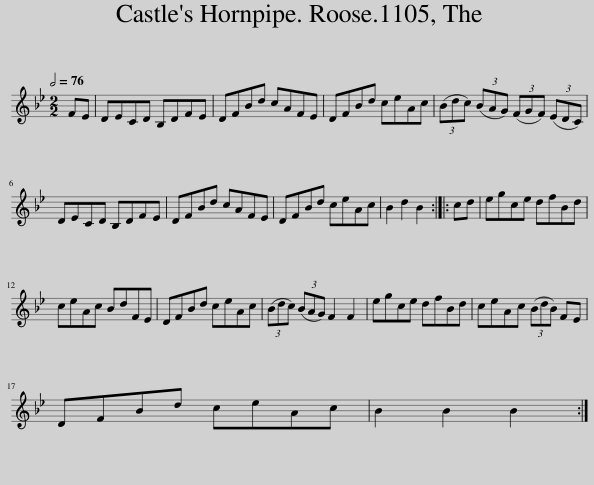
X:1
L:1/8
Q:1/2=76
M:2/2
I:linebreak $
K:Bb
V:1 treble
V:1
 FE | DECD B,DFE | DFBd cAFE | DFBd ceAc | (3(Bdc) (3(BAG) (3(FGF) (3(EDC) |$ %5
 DECD B,DFE | DFBd cAFE | DFBd ceAc | B2 d2 B2 :: cd | %10
 egce dfBd |$ ceAc BdFE | DFBd ceAc | (3(Bdc) (3(BAG) F2 F2 | egce dfBd | %15
 ceAc (3(BdB) FE |$ DFBd ceAc | B2 B2 B2 :| %18
